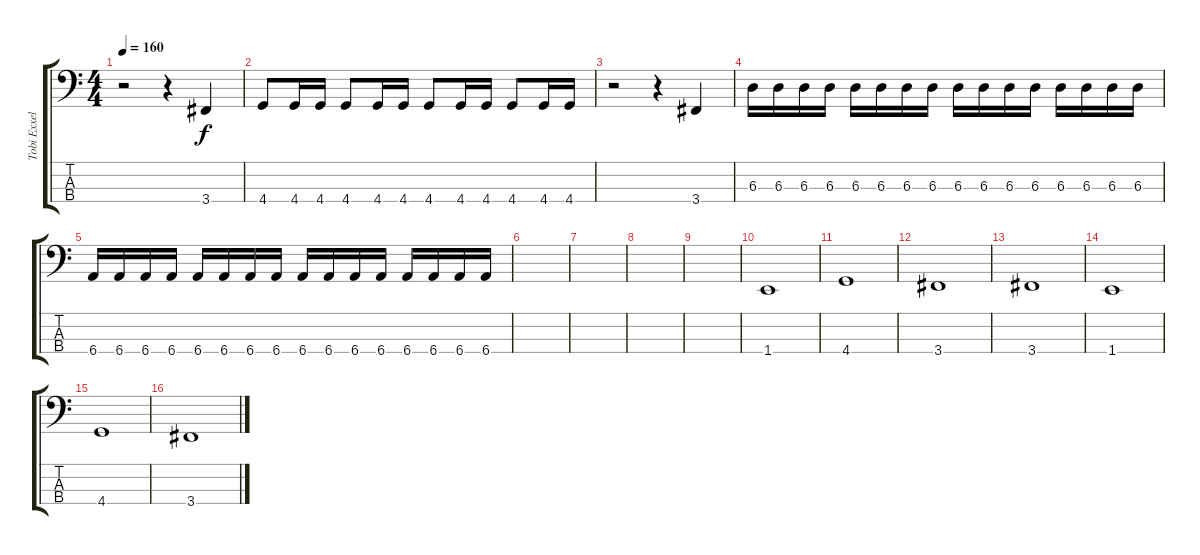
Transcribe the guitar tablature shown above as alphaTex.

\track ("Tobi Exxel" "Tobi Exxel") {instrument electricbassfinger}
\staff {score tabs}
\tuning (Gb2 Db2 Ab1 Eb1) {hide}
\ts (4 4)
\tempo 160
\clef f4
\ks c
r.2{dy f} r.4 3.4.4 |
4.4.8 4.4.16 4.4.16 4.4.8 4.4.16 4.4.16 4.4.8 4.4.16 4.4.16 4.4.8 4.4.16 4.4.16 |
r.2 r.4 3.4.4 |
6.3.16 6.3.16 6.3.16 6.3.16 6.3.16 6.3.16 6.3.16 6.3.16 6.3.16 6.3.16 6.3.16 6.3.16 6.3.16 6.3.16 6.3.16 6.3.16 |
6.4.16 6.4.16 6.4.16 6.4.16 6.4.16 6.4.16 6.4.16 6.4.16 6.4.16 6.4.16 6.4.16 6.4.16 6.4.16 6.4.16 6.4.16 6.4.16 |
|
|
|
|
1.4.1 |
4.4.1 |
3.4.1 |
3.4.1 |
1.4.1 |
4.4.1 |
3.4.1
